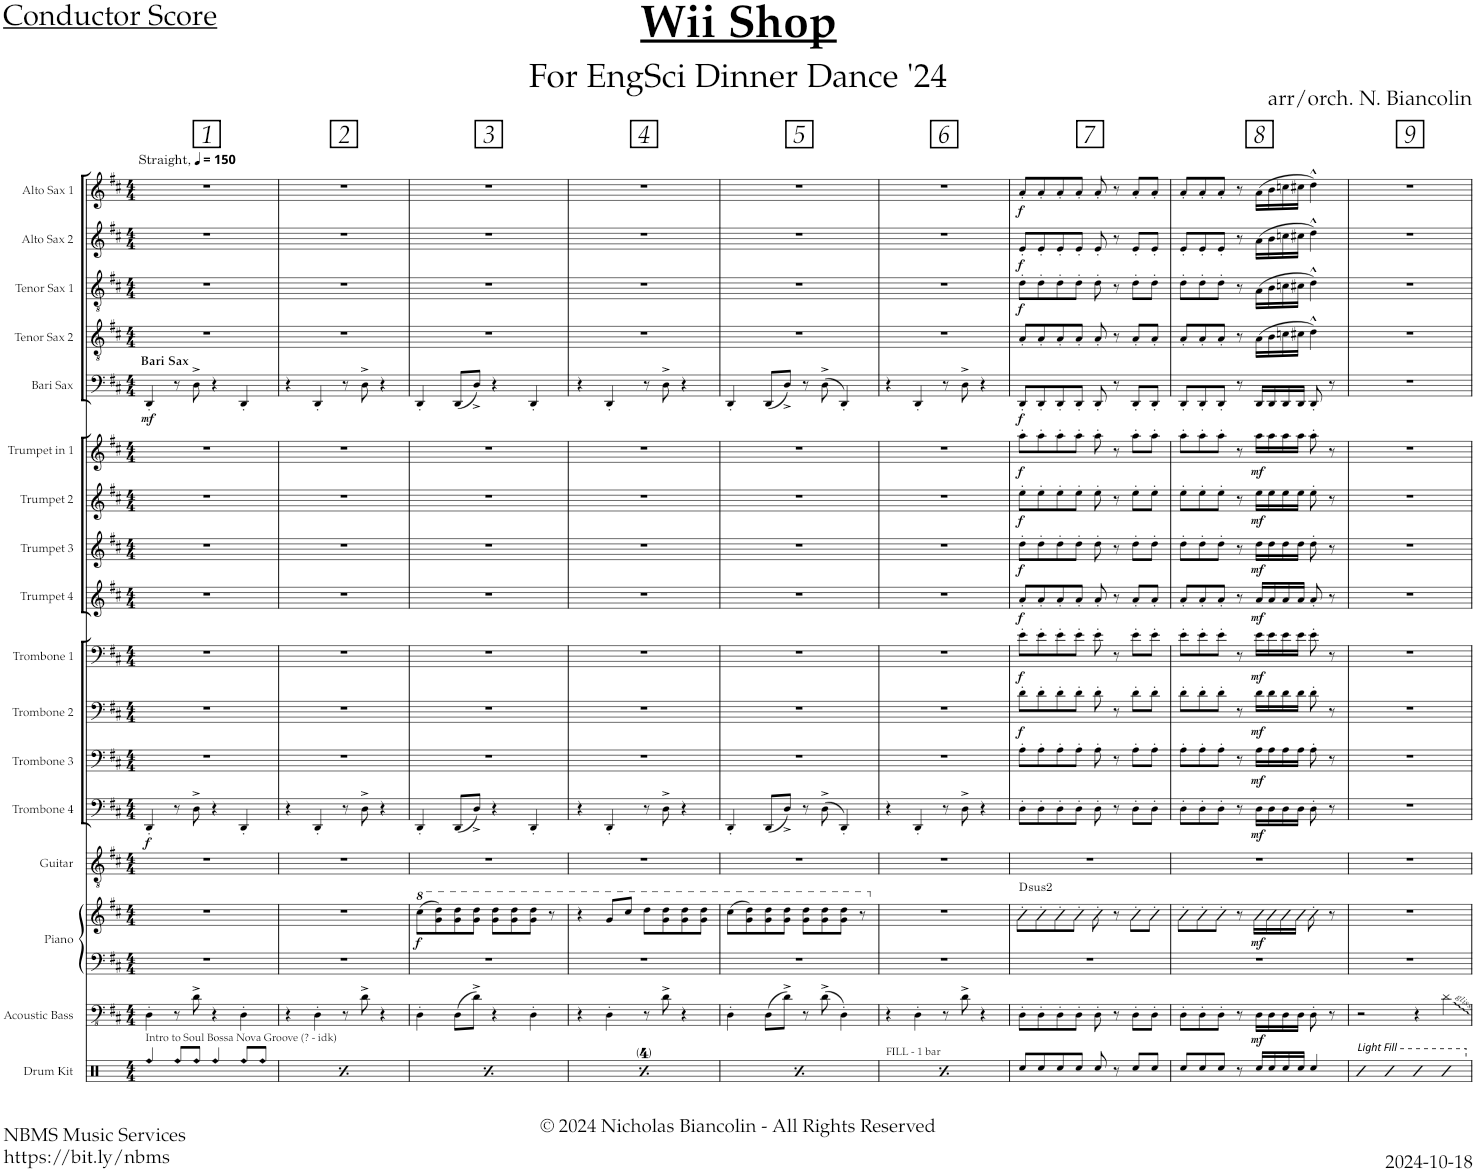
**kern	**kern	**dynam	**kern	**kern	**dynam	**harte	**kern	**kern	**dynam	**kern	**dynam	**kern	**dynam	**kern	**dynam	**kern	**dynam	**kern	**dynam	**kern	**dynam	**kern	**dynam	**kern	**dynam	**kern	**kern	**dynam	**kern	**dynam	**kern	**dynam
*part17	*part16	*part16	*part15	*part15	*part15	*part15	*part14	*part13	*part13	*part12	*part12	*part11	*part11	*part10	*part10	*part9	*part9	*part8	*part8	*part7	*part7	*part6	*part6	*part5	*part5	*part4	*part3	*part3	*part2	*part2	*part1	*part1
*staff18	*staff17	*staff17	*staff16	*staff15	*staff15/16	*	*staff14	*staff13	*staff13	*staff12	*staff12	*staff11	*staff11	*staff10	*staff10	*staff9	*staff9	*staff8	*staff8	*staff7	*staff7	*staff6	*staff6	*staff5	*staff5	*staff4	*staff3	*staff3	*staff2	*staff2	*staff1	*staff1
*I"Drum Kit	*I"Acoustic Bass	*	*I"Piano	*	*	*	*I"Guitar	*I"Trombone 4	*	*I"Trombone 3	*	*I"Trombone 2	*	*I"Trombone 1	*	*I"Trumpet 4	*	*I"Trumpet 3	*	*I"Trumpet 2	*	*I"Trumpet in 1	*	*I"Bari Sax	*	*I"Tenor Sax 2	*I"Tenor Sax 1	*	*I"Alto Sax 2	*	*I"Alto Sax 1	*
*I'D. Kit	*I'Bass	*	*I'Pno.	*	*	*	*I'Gtr.	*I'Tbn. 4	*	*I'Tbn. 3	*	*I'Tbn. 2	*	*I'Tbn. 1	*	*I'Tpt. 4	*	*I'Tpt. 3	*	*I'Tpt. 2	*	*I'Tpt. 1	*	*I'Bari	*	*I'Tenor 2	*I'Tenor 1	*	*I'Alto 2	*	*I'Alto 1	*
*clefX	*clefFv4	*	*clefF4	*clefG2	*	*	*clefGv2	*clefF4	*	*clefF4	*	*clefF4	*	*clefF4	*	*clefG2	*	*clefG2	*	*clefG2	*	*clefG2	*	*clefF4	*	*clefGv2	*clefGv2	*	*clefG2	*	*clefG2	*
*	*	*	*	*	*	*	*	*	*	*	*	*	*	*	*	*Trd1c2	*	*Trd1c2	*	*Trd1c2	*	*Trd1c2	*	*Trd12c21	*	*Trd8c14	*Trd8c14	*	*Trd5c9	*	*Trd5c9	*
*k[]	*k[f#c#]	*	*k[f#c#]	*k[f#c#]	*	*	*k[f#c#]	*k[f#c#]	*	*k[f#c#]	*	*k[f#c#]	*	*k[f#c#]	*	*k[f#c#]	*	*k[f#c#]	*	*k[f#c#]	*	*k[f#c#]	*	*k[f#c#]	*	*k[f#c#]	*k[f#c#]	*	*k[f#c#]	*	*k[f#c#]	*
*M4/4	*M4/4	*	*M4/4	*M4/4	*	*	*M4/4	*M4/4	*	*M4/4	*	*M4/4	*	*M4/4	*	*M4/4	*	*M4/4	*	*M4/4	*	*M4/4	*	*M4/4	*	*M4/4	*M4/4	*	*M4/4	*	*M4/4	*
*MM150	*MM150	*	*MM150	*MM150	*	*	*MM150	*MM150	*	*MM150	*	*MM150	*	*MM150	*	*MM150	*	*MM150	*	*MM150	*	*MM150	*	*MM150	*	*MM150	*MM150	*	*MM150	*	*MM150	*
=1	=1	=1	=1	=1	=1	=1	=1	=1	=1	=1	=1	=1	=1	=1	=1	=1	=1	=1	=1	=1	=1	=1	=1	=1	=1	=1	=1	=1	=1	=1	=1	=1
!	!	!	!	!	!	!	!	!	!	!	!	!	!	!	!	!	!	!	!	!	!	!	!	!	!	!	!	!	!	!	!LO:TX:a:t=Straight,	!
!	!	!	!	!	!	!	!	!	!	!	!	!	!	!	!	!	!	!	!	!	!	!	!	!LO:TX:a:B:t=Bari Sax	!	!	!	!	!	!	!	!
!LO:TX:a:t=Intro to Soul Bossa Nova Groove (? - idk)	!	!	!	!	!	!	!	!	!	!	!	!	!	!	!	!	!	!	!	!	!	!	!	!	!	!	!	!	!	!	!	!
!LO:N:head=diamond	!	!	!	!	!	!	!	!	!LO:DY:b	!	!	!	!	!	!	!	!	!	!	!	!	!	!	!	!LO:DY:b	!	!	!	!	!	!	!
4Rff/	4DD'\	.	1r	1r	.	.	1r	4DD'/	f	1r	.	1r	.	1r	.	1r	.	1r	.	1r	.	1r	.	4DD'/	mf	1r	1r	.	1r	.	1r	.
!LO:N:head=diamond	!	!	!	!	!	!	!	!	!	!	!	!	!	!	!	!	!	!	!	!	!	!	!	!	!	!	!	!	!	!	!	!
8Rff/L	8r	.	.	.	.	.	.	8r	.	.	.	.	.	.	.	.	.	.	.	.	.	.	.	8r	.	.	.	.	.	.	.	.
!LO:N:head=diamond	!	!	!	!	!	!	!	!	!	!	!	!	!	!	!	!	!	!	!	!	!	!	!	!	!	!	!	!	!	!	!	!
8Rff/J	8D^\	.	.	.	.	.	.	8D^\	.	.	.	.	.	.	.	.	.	.	.	.	.	.	.	8D^\	.	.	.	.	.	.	.	.
!LO:N:head=diamond	!	!	!	!	!	!	!	!	!	!	!	!	!	!	!	!	!	!	!	!	!	!	!	!	!	!	!	!	!	!	!	!
4Rff/	4r	.	.	.	.	.	.	4r	.	.	.	.	.	.	.	.	.	.	.	.	.	.	.	4r	.	.	.	.	.	.	.	.
!LO:N:head=diamond	!	!	!	!	!	!	!	!	!	!	!	!	!	!	!	!	!	!	!	!	!	!	!	!	!	!	!	!	!	!	!	!
8Rff/L	4DD'\	.	.	.	.	.	.	4DD'/	.	.	.	.	.	.	.	.	.	.	.	.	.	.	.	4DD'/	.	.	.	.	.	.	.	.
!LO:N:head=diamond	!	!	!	!	!	!	!	!	!	!	!	!	!	!	!	!	!	!	!	!	!	!	!	!	!	!	!	!	!	!	!	!
8Rff/J	.	.	.	.	.	.	.	.	.	.	.	.	.	.	.	.	.	.	.	.	.	.	.	.	.	.	.	.	.	.	.	.
=2	=2	=2	=2	=2	=2	=2	=2	=2	=2	=2	=2	=2	=2	=2	=2	=2	=2	=2	=2	=2	=2	=2	=2	=2	=2	=2	=2	=2	=2	=2	=2	=2
!LO:TX:a:t=Intro to Soul Bossa Nova Groove (? - idk)	!	!	!	!	!	!	!	!	!	!	!	!	!	!	!	!	!	!	!	!	!	!	!	!	!	!	!	!	!	!	!	!
!LO:N:head=diamond	!	!	!	!	!	!	!	!	!	!	!	!	!	!	!	!	!	!	!	!	!	!	!	!	!	!	!	!	!	!	!	!
4Rff/	4r	.	1r	1r	.	.	1r	4r	.	1r	.	1r	.	1r	.	1r	.	1r	.	1r	.	1r	.	4r	.	1r	1r	.	1r	.	1r	.
!LO:N:head=diamond	!	!	!	!	!	!	!	!	!	!	!	!	!	!	!	!	!	!	!	!	!	!	!	!	!	!	!	!	!	!	!	!
8Rff/L	4DD'\	.	.	.	.	.	.	4DD'/	.	.	.	.	.	.	.	.	.	.	.	.	.	.	.	4DD'/	.	.	.	.	.	.	.	.
!LO:N:head=diamond	!	!	!	!	!	!	!	!	!	!	!	!	!	!	!	!	!	!	!	!	!	!	!	!	!	!	!	!	!	!	!	!
8Rff/J	.	.	.	.	.	.	.	.	.	.	.	.	.	.	.	.	.	.	.	.	.	.	.	.	.	.	.	.	.	.	.	.
!LO:N:head=diamond	!	!	!	!	!	!	!	!	!	!	!	!	!	!	!	!	!	!	!	!	!	!	!	!	!	!	!	!	!	!	!	!
4Rff/	8r	.	.	.	.	.	.	8r	.	.	.	.	.	.	.	.	.	.	.	.	.	.	.	8r	.	.	.	.	.	.	.	.
.	8D^\	.	.	.	.	.	.	8D^\	.	.	.	.	.	.	.	.	.	.	.	.	.	.	.	8D^\	.	.	.	.	.	.	.	.
!LO:N:head=diamond	!	!	!	!	!	!	!	!	!	!	!	!	!	!	!	!	!	!	!	!	!	!	!	!	!	!	!	!	!	!	!	!
8Rff/L	4r	.	.	.	.	.	.	4r	.	.	.	.	.	.	.	.	.	.	.	.	.	.	.	4r	.	.	.	.	.	.	.	.
!LO:N:head=diamond	!	!	!	!	!	!	!	!	!	!	!	!	!	!	!	!	!	!	!	!	!	!	!	!	!	!	!	!	!	!	!	!
8Rff/J	.	.	.	.	.	.	.	.	.	.	.	.	.	.	.	.	.	.	.	.	.	.	.	.	.	.	.	.	.	.	.	.
=3	=3	=3	=3	=3	=3	=3	=3	=3	=3	=3	=3	=3	=3	=3	=3	=3	=3	=3	=3	=3	=3	=3	=3	=3	=3	=3	=3	=3	=3	=3	=3	=3
!LO:N:head=diamond	!	!	!	!	!	!	!	!	!	!	!	!	!	!	!	!	!	!	!	!	!	!	!	!	!	!	!	!	!	!	!	!
*	*	*	*	*8va	*	*	*	*	*	*	*	*	*	*	*	*	*	*	*	*	*	*	*	*	*	*	*	*	*	*	*	*
!LO:TX:a:t=Intro to Soul Bossa Nova Groove (? - idk)	!	!	!	!	!	!	!	!	!	!	!	!	!	!	!	!	!	!	!	!	!	!	!	!	!	!	!	!	!	!	!	!
!	!	!	!	!	!LO:DY:b	!	!	!	!	!	!	!	!	!	!	!	!	!	!	!	!	!	!	!	!	!	!	!	!	!	!	!
4Rff/	4DD'\	.	1r	(8ccc#\L	f	.	1r	4DD'/	.	1r	.	1r	.	1r	.	1r	.	1r	.	1r	.	1r	.	4DD'/	.	1r	1r	.	1r	.	1r	.
.	.	.	.	8gg\ 8ddd\)	.	.	.	.	.	.	.	.	.	.	.	.	.	.	.	.	.	.	.	.	.	.	.	.	.	.	.	.
!LO:N:head=diamond	!	!	!	!	!	!	!	!	!	!	!	!	!	!	!	!	!	!	!	!	!	!	!	!	!	!	!	!	!	!	!	!
8Rff/L	(8DD\L	.	.	8gg\ 8ddd\	.	.	.	(8DD/L	.	.	.	.	.	.	.	.	.	.	.	.	.	.	.	(8DD/L	.	.	.	.	.	.	.	.
!LO:N:head=diamond	!	!	!	!	!	!	!	!	!	!	!	!	!	!	!	!	!	!	!	!	!	!	!	!	!	!	!	!	!	!	!	!
8Rff/J	8D^\J)	.	.	8gg\ 8ddd\J	.	.	.	8D^/J)	.	.	.	.	.	.	.	.	.	.	.	.	.	.	.	8D^/J)	.	.	.	.	.	.	.	.
!LO:N:head=diamond	!	!	!	!	!	!	!	!	!	!	!	!	!	!	!	!	!	!	!	!	!	!	!	!	!	!	!	!	!	!	!	!
4Rff/	4r	.	.	8gg\ 8ddd\L	.	.	.	4r	.	.	.	.	.	.	.	.	.	.	.	.	.	.	.	4r	.	.	.	.	.	.	.	.
.	.	.	.	8gg\ 8ddd\	.	.	.	.	.	.	.	.	.	.	.	.	.	.	.	.	.	.	.	.	.	.	.	.	.	.	.	.
!LO:N:head=diamond	!	!	!	!	!	!	!	!	!	!	!	!	!	!	!	!	!	!	!	!	!	!	!	!	!	!	!	!	!	!	!	!
8Rff/L	4DD'\	.	.	8gg\ 8ddd\J	.	.	.	4DD'/	.	.	.	.	.	.	.	.	.	.	.	.	.	.	.	4DD'/	.	.	.	.	.	.	.	.
!LO:N:head=diamond	!	!	!	!	!	!	!	!	!	!	!	!	!	!	!	!	!	!	!	!	!	!	!	!	!	!	!	!	!	!	!	!
8Rff/J	.	.	.	8r	.	.	.	.	.	.	.	.	.	.	.	.	.	.	.	.	.	.	.	.	.	.	.	.	.	.	.	.
=4	=4	=4	=4	=4	=4	=4	=4	=4	=4	=4	=4	=4	=4	=4	=4	=4	=4	=4	=4	=4	=4	=4	=4	=4	=4	=4	=4	=4	=4	=4	=4	=4
!LO:TX:a:t=Intro to Soul Bossa Nova Groove (? - idk)	!	!	!	!	!	!	!	!	!	!	!	!	!	!	!	!	!	!	!	!	!	!	!	!	!	!	!	!	!	!	!	!
!LO:N:head=diamond	!	!	!	!	!	!	!	!	!	!	!	!	!	!	!	!	!	!	!	!	!	!	!	!	!	!	!	!	!	!	!	!
4Rff/	4r	.	1r	4r	.	.	1r	4r	.	1r	.	1r	.	1r	.	1r	.	1r	.	1r	.	1r	.	4r	.	1r	1r	.	1r	.	1r	.
!LO:N:head=diamond	!	!	!	!	!	!	!	!	!	!	!	!	!	!	!	!	!	!	!	!	!	!	!	!	!	!	!	!	!	!	!	!
8Rff/L	4DD'\	.	.	8gg/L	.	.	.	4DD'/	.	.	.	.	.	.	.	.	.	.	.	.	.	.	.	4DD'/	.	.	.	.	.	.	.	.
!LO:N:head=diamond	!	!	!	!	!	!	!	!	!	!	!	!	!	!	!	!	!	!	!	!	!	!	!	!	!	!	!	!	!	!	!	!
8Rff/J	.	.	.	8ccc#/J	.	.	.	.	.	.	.	.	.	.	.	.	.	.	.	.	.	.	.	.	.	.	.	.	.	.	.	.
!LO:N:head=diamond	!	!	!	!	!	!	!	!	!	!	!	!	!	!	!	!	!	!	!	!	!	!	!	!	!	!	!	!	!	!	!	!
4Rff/	8r	.	.	8ddd\L	.	.	.	8r	.	.	.	.	.	.	.	.	.	.	.	.	.	.	.	8r	.	.	.	.	.	.	.	.
.	8D^\	.	.	8gg\ 8ddd\	.	.	.	8D^\	.	.	.	.	.	.	.	.	.	.	.	.	.	.	.	8D^\	.	.	.	.	.	.	.	.
!LO:N:head=diamond	!	!	!	!	!	!	!	!	!	!	!	!	!	!	!	!	!	!	!	!	!	!	!	!	!	!	!	!	!	!	!	!
8Rff/L	4r	.	.	8gg\ 8ddd\	.	.	.	4r	.	.	.	.	.	.	.	.	.	.	.	.	.	.	.	4r	.	.	.	.	.	.	.	.
!LO:N:head=diamond	!	!	!	!	!	!	!	!	!	!	!	!	!	!	!	!	!	!	!	!	!	!	!	!	!	!	!	!	!	!	!	!
8Rff/J	.	.	.	8gg\ 8ddd\J	.	.	.	.	.	.	.	.	.	.	.	.	.	.	.	.	.	.	.	.	.	.	.	.	.	.	.	.
=5	=5	=5	=5	=5	=5	=5	=5	=5	=5	=5	=5	=5	=5	=5	=5	=5	=5	=5	=5	=5	=5	=5	=5	=5	=5	=5	=5	=5	=5	=5	=5	=5
!LO:TX:a:t=Intro to Soul Bossa Nova Groove (? - idk)	!	!	!	!	!	!	!	!	!	!	!	!	!	!	!	!	!	!	!	!	!	!	!	!	!	!	!	!	!	!	!	!
!LO:N:head=diamond	!	!	!	!	!	!	!	!	!	!	!	!	!	!	!	!	!	!	!	!	!	!	!	!	!	!	!	!	!	!	!	!
4Rff/	4DD'\	.	1r	(8ccc#\L	.	.	1r	4DD'/	.	1r	.	1r	.	1r	.	1r	.	1r	.	1r	.	1r	.	4DD'/	.	1r	1r	.	1r	.	1r	.
.	.	.	.	8gg\ 8ddd\)	.	.	.	.	.	.	.	.	.	.	.	.	.	.	.	.	.	.	.	.	.	.	.	.	.	.	.	.
!LO:N:head=diamond	!	!	!	!	!	!	!	!	!	!	!	!	!	!	!	!	!	!	!	!	!	!	!	!	!	!	!	!	!	!	!	!
8Rff/L	(8DD\L	.	.	8gg\ 8ddd\	.	.	.	(8DD/L	.	.	.	.	.	.	.	.	.	.	.	.	.	.	.	(8DD/L	.	.	.	.	.	.	.	.
!LO:N:head=diamond	!	!	!	!	!	!	!	!	!	!	!	!	!	!	!	!	!	!	!	!	!	!	!	!	!	!	!	!	!	!	!	!
8Rff/J	8D^\J)	.	.	8gg\ 8ddd\J	.	.	.	8D^/J)	.	.	.	.	.	.	.	.	.	.	.	.	.	.	.	8D^/J)	.	.	.	.	.	.	.	.
!LO:N:head=diamond	!	!	!	!	!	!	!	!	!	!	!	!	!	!	!	!	!	!	!	!	!	!	!	!	!	!	!	!	!	!	!	!
4Rff/	8r	.	.	8gg\ 8ddd\L	.	.	.	8r	.	.	.	.	.	.	.	.	.	.	.	.	.	.	.	8r	.	.	.	.	.	.	.	.
.	(8D^\	.	.	8gg\ 8ddd\	.	.	.	(8D^\	.	.	.	.	.	.	.	.	.	.	.	.	.	.	.	(8D^\	.	.	.	.	.	.	.	.
!LO:N:head=diamond	!	!	!	!	!	!	!	!	!	!	!	!	!	!	!	!	!	!	!	!	!	!	!	!	!	!	!	!	!	!	!	!
8Rff/L	4DD'\)	.	.	8gg\ 8ddd\J	.	.	.	4DD'/)	.	.	.	.	.	.	.	.	.	.	.	.	.	.	.	4DD'/)	.	.	.	.	.	.	.	.
!LO:N:head=diamond	!	!	!	!	!	!	!	!	!	!	!	!	!	!	!	!	!	!	!	!	!	!	!	!	!	!	!	!	!	!	!	!
8Rff/J	.	.	.	8r	.	.	.	.	.	.	.	.	.	.	.	.	.	.	.	.	.	.	.	.	.	.	.	.	.	.	.	.
=6	=6	=6	=6	=6	=6	=6	=6	=6	=6	=6	=6	=6	=6	=6	=6	=6	=6	=6	=6	=6	=6	=6	=6	=6	=6	=6	=6	=6	=6	=6	=6	=6
!LO:N:head=diamond	!	!	!	!	!	!	!	!	!	!	!	!	!	!	!	!	!	!	!	!	!	!	!	!	!	!	!	!	!	!	!	!
*	*	*	*	*X8va	*	*	*	*	*	*	*	*	*	*	*	*	*	*	*	*	*	*	*	*	*	*	*	*	*	*	*	*
!LO:TX:a:t=Intro to Soul Bossa Nova Groove (? - idk)	!	!	!	!	!	!	!	!	!	!	!	!	!	!	!	!	!	!	!	!	!	!	!	!	!	!	!	!	!	!	!	!
4Rff/	4r	.	1r	1r	.	.	1r	4r	.	1r	.	1r	.	1r	.	1r	.	1r	.	1r	.	1r	.	4r	.	1r	1r	.	1r	.	1r	.
!LO:N:head=diamond	!	!	!	!	!	!	!	!	!	!	!	!	!	!	!	!	!	!	!	!	!	!	!	!	!	!	!	!	!	!	!	!
8Rff/L	4DD'\	.	.	.	.	.	.	4DD'/	.	.	.	.	.	.	.	.	.	.	.	.	.	.	.	4DD'/	.	.	.	.	.	.	.	.
!LO:N:head=diamond	!	!	!	!	!	!	!	!	!	!	!	!	!	!	!	!	!	!	!	!	!	!	!	!	!	!	!	!	!	!	!	!
8Rff/J	.	.	.	.	.	.	.	.	.	.	.	.	.	.	.	.	.	.	.	.	.	.	.	.	.	.	.	.	.	.	.	.
!LO:N:head=diamond	!	!	!	!	!	!	!	!	!	!	!	!	!	!	!	!	!	!	!	!	!	!	!	!	!	!	!	!	!	!	!	!
4Rff/	8r	.	.	.	.	.	.	8r	.	.	.	.	.	.	.	.	.	.	.	.	.	.	.	8r	.	.	.	.	.	.	.	.
.	8D^\	.	.	.	.	.	.	8D^\	.	.	.	.	.	.	.	.	.	.	.	.	.	.	.	8D^\	.	.	.	.	.	.	.	.
!LO:N:head=diamond	!	!	!	!	!	!	!	!	!	!	!	!	!	!	!	!	!	!	!	!	!	!	!	!	!	!	!	!	!	!	!	!
8Rff/L	4r	.	.	.	.	.	.	4r	.	.	.	.	.	.	.	.	.	.	.	.	.	.	.	4r	.	.	.	.	.	.	.	.
!LO:N:head=diamond	!	!	!	!	!	!	!	!	!	!	!	!	!	!	!	!	!	!	!	!	!	!	!	!	!	!	!	!	!	!	!	!
8Rff/J	.	.	.	.	.	.	.	.	.	.	.	.	.	.	.	.	.	.	.	.	.	.	.	.	.	.	.	.	.	.	.	.
=7	=7	=7	=7	=7	=7	=7	=7	=7	=7	=7	=7	=7	=7	=7	=7	=7	=7	=7	=7	=7	=7	=7	=7	=7	=7	=7	=7	=7	=7	=7	=7	=7
!	!	!	!	!	!	!LO:H:kt=2	!	!	!	!	!	!	!LO:DY:b	!	!LO:DY:b	!	!LO:DY:b	!	!LO:DY:b	!	!LO:DY:b	!	!LO:DY:b	!	!LO:DY:b	!	!	!LO:DY:b	!	!LO:DY:b	!	!LO:DY:b
8Rcc/L	8DD'\L	.	1r	8D'\L	.	D:(1,2,5)	1r	8D'\L	.	8A'\L	.	8d'\L	f	8e'\L	f	8a'/L	f	8dd'\L	f	8ee'\L	f	8aa'\L	f	8DD'/L	f	8A'/L	8d'\L	f	8e'/L	f	8a'/L	f
8Rcc/	8DD'\	.	.	8D'\	.	.	.	8D'\	.	8A'\	.	8d'\	.	8e'\	.	8a'/	.	8dd'\	.	8ee'\	.	8aa'\	.	8DD'/	.	8A'/	8d'\	.	8e'/	.	8a'/	.
8Rcc/	8DD'\	.	.	8D'\	.	.	.	8D'\	.	8A'\	.	8d'\	.	8e'\	.	8a'/	.	8dd'\	.	8ee'\	.	8aa'\	.	8DD'/	.	8A'/	8d'\	.	8e'/	.	8a'/	.
8Rcc/J	8DD'\J	.	.	8D'\J	.	.	.	8D'\J	.	8A'\J	.	8d'\J	.	8e'\J	.	8a'/J	.	8dd'\J	.	8ee'\J	.	8aa'\J	.	8DD'/J	.	8A'/J	8d'\J	.	8e'/J	.	8a'/J	.
8Rcc/	8DD'\	.	.	8D'\	.	.	.	8D'\	.	8A'\	.	8d'\	.	8e'\	.	8a'/	.	8dd'\	.	8ee'\	.	8aa'\	.	8DD'/	.	8A'/	8d'\	.	8e'/	.	8a'/	.
8r	8r	.	.	8r	.	.	.	8r	.	8r	.	8r	.	8r	.	8r	.	8r	.	8r	.	8r	.	8r	.	8r	8r	.	8r	.	8r	.
8Rcc/L	8DD'\L	.	.	8D'\L	.	.	.	8D'\L	.	8A'\L	.	8d'\L	.	8e'\L	.	8a'/L	.	8dd'\L	.	8ee'\L	.	8aa'\L	.	8DD'/L	.	8A'/L	8d'\L	.	8e'/L	.	8a'/L	.
8Rcc/J	8DD'\J	.	.	8D'\J	.	.	.	8D'\J	.	8A'\J	.	8d'\J	.	8e'\J	.	8a'/J	.	8dd'\J	.	8ee'\J	.	8aa'\J	.	8DD'/J	.	8A'/J	8d'\J	.	8e'/J	.	8a'/J	.
=8	=8	=8	=8	=8	=8	=8	=8	=8	=8	=8	=8	=8	=8	=8	=8	=8	=8	=8	=8	=8	=8	=8	=8	=8	=8	=8	=8	=8	=8	=8	=8	=8
8Rcc/L	8DD'\L	.	1r	8D'\L	.	.	1r	8D'\L	.	8A'\L	.	8d'\L	.	8e'\L	.	8a'/L	.	8dd'\L	.	8ee'\L	.	8aa'\L	.	8DD'/L	.	8A'/L	8d'\L	.	8e'/L	.	8a'/L	.
8Rcc/	8DD'\	.	.	8D'\	.	.	.	8D'\	.	8A'\	.	8d'\	.	8e'\	.	8a'/	.	8dd'\	.	8ee'\	.	8aa'\	.	8DD'/	.	8A'/	8d'\	.	8e'/	.	8a'/	.
8Rcc/J	8DD'\J	.	.	8D'\J	.	.	.	8D'\J	.	8A'\J	.	8d'\J	.	8e'\J	.	8a'/J	.	8dd'\J	.	8ee'\J	.	8aa'\J	.	8DD'/J	.	8A'/J	8d'\J	.	8e'/J	.	8a'/J	.
8r	8r	.	.	8r	.	.	.	8r	.	8r	.	8r	.	8r	.	8r	.	8r	.	8r	.	8r	.	8r	.	8r	8r	.	8r	.	8r	.
!	!	!LO:DY:b	!	!	!LO:DY:b	!	!	!	!LO:DY:b	!	!LO:DY:b	!	!LO:DY:b	!	!LO:DY:b	!	!LO:DY:b	!	!LO:DY:b	!	!LO:DY:b	!	!LO:DY:b	!	!	!	!	!	!	!	!	!
16Rcc/LL	16DD\LL	mf	.	16D\LL	mf	.	.	16D\LL	mf	16A\LL	mf	16d\LL	mf	16e\LL	mf	16a/LL	mf	16dd\LL	mf	16ee\LL	mf	16aa\LL	mf	16DD/LL	.	(16A\LL	(16A\LL	.	(16a\LL	.	(16a\LL	.
16Rcc/	16DD\	.	.	16D\	.	.	.	16D\	.	16A\	.	16d\	.	16e\	.	16a/	.	16dd\	.	16ee\	.	16aa\	.	16DD/	.	16B\	16B\	.	16b\	.	16b\	.
16Rcc/	16DD\	.	.	16D\	.	.	.	16D\	.	16A\	.	16d\	.	16e\	.	16a/	.	16dd\	.	16ee\	.	16aa\	.	16DD/	.	16cn\	16cn\	.	16ccn\	.	16ccn\	.
16Rcc/JJ	16DD\JJ	.	.	16D\JJ	.	.	.	16D\JJ	.	16A\JJ	.	16d\JJ	.	16e\JJ	.	16a/JJ	.	16dd\JJ	.	16ee\JJ	.	16aa\JJ	.	16DD/JJ	.	16c#X\JJ	16c#X\JJ	.	16cc#X\JJ	.	16cc#X\JJ	.
4Rcc/	8DD'\	.	.	8D'\	.	.	.	8D'\	.	8A'\	.	8d'\	.	8e'\	.	8a'/	.	8dd'\	.	8ee'\	.	8aa'\	.	8DD'/	.	4d^^\)	4d^^\)	.	4dd^^\)	.	4dd^^\)	.
.	8r	.	.	8r	.	.	.	8r	.	8r	.	8r	.	8r	.	8r	.	8r	.	8r	.	8r	.	8r	.	.	.	.	.	.	.	.
=9	=9	=9	=9	=9	=9	=9	=9	=9	=9	=9	=9	=9	=9	=9	=9	=9	=9	=9	=9	=9	=9	=9	=9	=9	=9	=9	=9	=9	=9	=9	=9	=9
!LO:TX:a:t=Light Fill	!	!	!	!	!	!	!	!	!	!	!	!	!	!	!	!	!	!	!	!	!	!	!	!	!	!	!	!	!	!	!	!
4R	2r	.	1r	1r	.	.	1r	1r	.	1r	.	1r	.	1r	.	1r	.	1r	.	1r	.	1r	.	1r	.	1r	1r	.	1r	.	1r	.
4R	.	.	.	.	.	.	.	.	.	.	.	.	.	.	.	.	.	.	.	.	.	.	.	.	.	.	.	.	.	.	.	.
4R	4r	.	.	.	.	.	.	.	.	.	.	.	.	.	.	.	.	.	.	.	.	.	.	.	.	.	.	.	.	.	.	.
4R	4D\	.	.	.	.	.	.	.	.	.	.	.	.	.	.	.	.	.	.	.	.	.	.	.	.	.	.	.	.	.	.	.
=	=	=	=	=	=	=	=	=	=	=	=	=	=	=	=	=	=	=	=	=	=	=	=	=	=	=	=	=	=	=	=	=
*-	*-	*-	*-	*-	*-	*-	*-	*-	*-	*-	*-	*-	*-	*-	*-	*-	*-	*-	*-	*-	*-	*-	*-	*-	*-	*-	*-	*-	*-	*-	*-	*-
